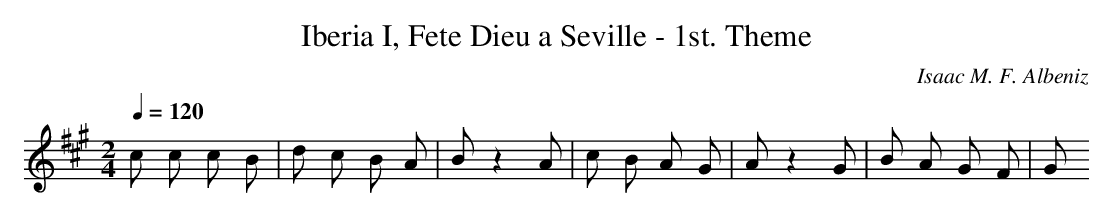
X:1
T: Iberia I, Fete Dieu a Seville - 1st. Theme
C: Isaac M. F. Albeniz
M: 2/4
L: 1/16
Q:1/4=120
K:A % 3 sharps
c2 c2 c2 B2| \
d2 c2 B2 A2| \
B2 z4 A2| \
c2 B2 A2 G2| \
A2 z4 G2| \
B2 A2 G2 F2| \
G2
